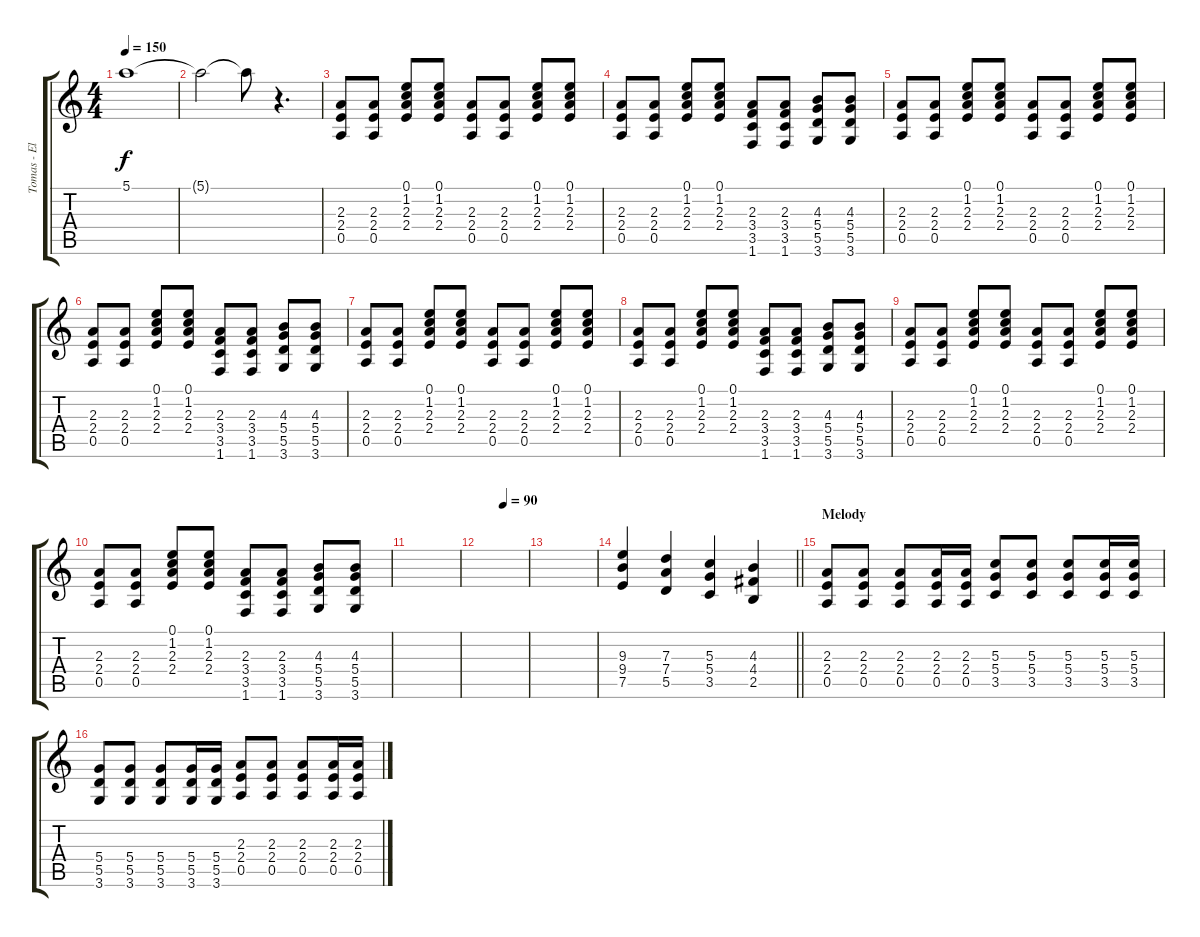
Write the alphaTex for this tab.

\track ("Tomas - Elec. Guitar" "Tomas - El") {instrument electricguitarclean}
\staff {score tabs}
\tuning (E4 B3 G3 D3 A2 E2) {hide}
\ts (4 4)
\tempo 150
\clef g2
\ks c
5.1{t}.1{dy f} |
5.1{t}.2 5.1{t}.8 r.4{d} |
(2.3 2.4 0.5).8{volume 8} (2.3 2.4 0.5).8 (0.1 1.2 2.3 2.4).8 (0.1 1.2 2.3 2.4).8 (2.3 2.4 0.5).8 (2.3 2.4 0.5).8 (0.1 1.2 2.3 2.4).8 (0.1 1.2 2.3 2.4).8 |
(2.3 2.4 0.5).8 (2.3 2.4 0.5).8 (0.1 1.2 2.3 2.4).8 (0.1 1.2 2.3 2.4).8 (2.3 3.4 3.5 1.6).8 (2.3 3.4 3.5 1.6).8 (4.3 5.4 5.5 3.6).8 (4.3 5.4 5.5 3.6).8 |
(2.3 2.4 0.5).8{volume 8} (2.3 2.4 0.5).8 (0.1 1.2 2.3 2.4).8 (0.1 1.2 2.3 2.4).8 (2.3 2.4 0.5).8 (2.3 2.4 0.5).8 (0.1 1.2 2.3 2.4).8 (0.1 1.2 2.3 2.4).8 |
(2.3 2.4 0.5).8 (2.3 2.4 0.5).8 (0.1 1.2 2.3 2.4).8 (0.1 1.2 2.3 2.4).8 (2.3 3.4 3.5 1.6).8 (2.3 3.4 3.5 1.6).8 (4.3 5.4 5.5 3.6).8 (4.3 5.4 5.5 3.6).8 |
(2.3 2.4 0.5).8{volume 8} (2.3 2.4 0.5).8 (0.1 1.2 2.3 2.4).8 (0.1 1.2 2.3 2.4).8 (2.3 2.4 0.5).8 (2.3 2.4 0.5).8 (0.1 1.2 2.3 2.4).8 (0.1 1.2 2.3 2.4).8 |
(2.3 2.4 0.5).8 (2.3 2.4 0.5).8 (0.1 1.2 2.3 2.4).8 (0.1 1.2 2.3 2.4).8 (2.3 3.4 3.5 1.6).8 (2.3 3.4 3.5 1.6).8 (4.3 5.4 5.5 3.6).8 (4.3 5.4 5.5 3.6).8 |
(2.3 2.4 0.5).8{volume 8} (2.3 2.4 0.5).8 (0.1 1.2 2.3 2.4).8 (0.1 1.2 2.3 2.4).8 (2.3 2.4 0.5).8 (2.3 2.4 0.5).8 (0.1 1.2 2.3 2.4).8 (0.1 1.2 2.3 2.4).8 |
(2.3 2.4 0.5).8 (2.3 2.4 0.5).8 (0.1 1.2 2.3 2.4).8 (0.1 1.2 2.3 2.4).8 (2.3 3.4 3.5 1.6).8 (2.3 3.4 3.5 1.6).8 (4.3 5.4 5.5 3.6).8 (4.3 5.4 5.5 3.6).8 |
|
\tempo (90 0.5)
|
|
\barLineRight lightlight
(9.3 9.4 7.5).4 (7.3 7.4 5.5).4 (5.3 5.4 3.5).4 (4.3 4.4 2.5).4 |
\section ("" "Melody")
(2.3 2.4 0.5).8 (2.3 2.4 0.5).8 (2.3 2.4 0.5).8 (2.3 2.4 0.5).16 (2.3 2.4 0.5).16 (5.3 5.4 3.5).8 (5.3 5.4 3.5).8 (5.3 5.4 3.5).8 (5.3 5.4 3.5).16 (5.3 5.4 3.5).16 |
(5.4 5.5 3.6).8 (5.4 5.5 3.6).8 (5.4 5.5 3.6).8 (5.4 5.5 3.6).16 (5.4 5.5 3.6).16 (2.3 2.4 0.5).8 (2.3 2.4 0.5).8 (2.3 2.4 0.5).8 (2.3 2.4 0.5).16 (2.3 2.4 0.5).16
